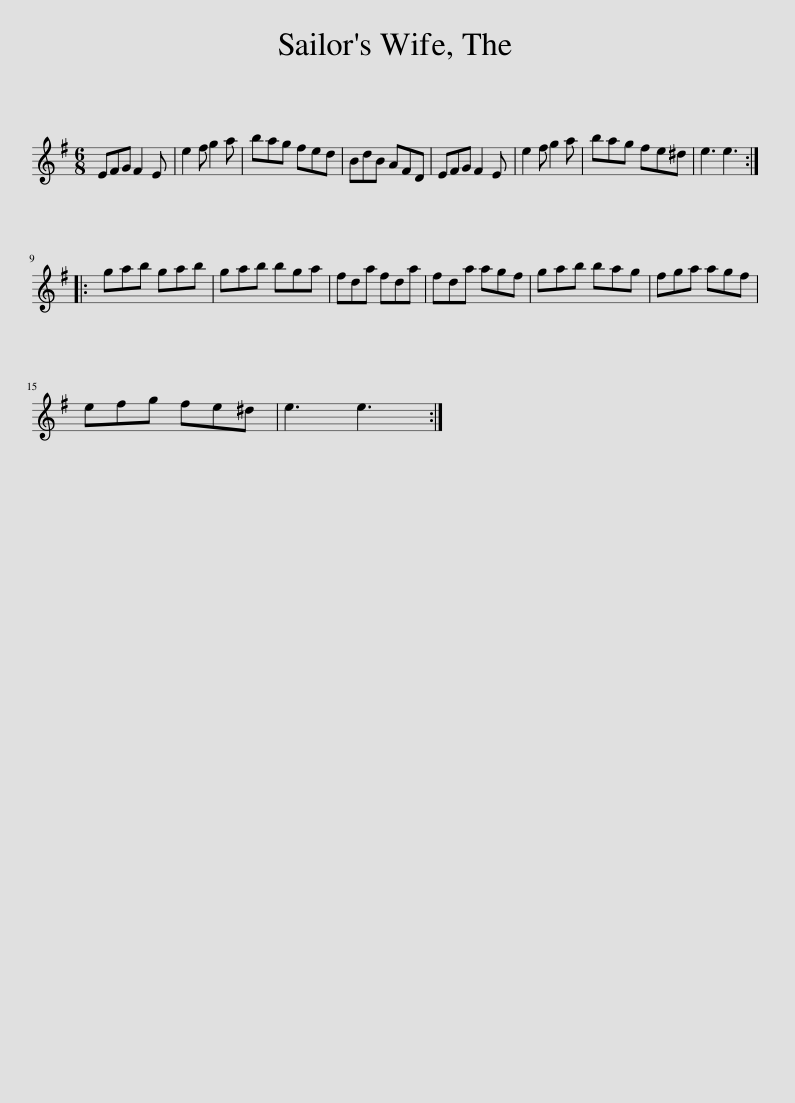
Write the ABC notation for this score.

X:1
L:1/8
M:6/8
I:linebreak $
K:Emin
V:1 treble
V:1
 EFG F2 E | e2 f g2 a | bag fed | BdB AFD | EFG F2 E | %5
 e2 f g2 a | bag fe^d | e3 e3 ::$ gab gab | gab bga | %10
 fda fda | fda agf | gab bag | fga agf |$ efg fe^d | %15
 e3 e3 :| %16
